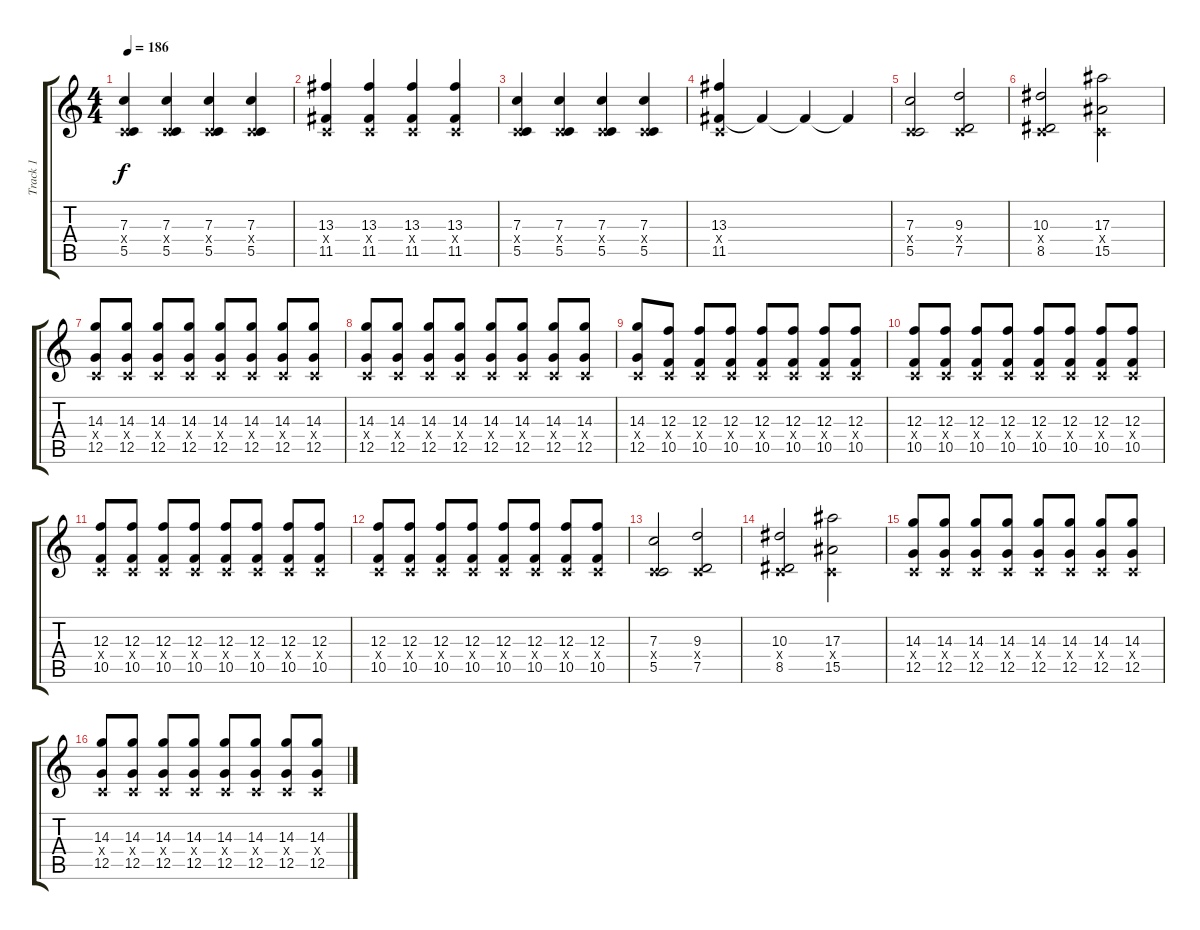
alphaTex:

\track ("Track 1" "Track 1") {instrument distortionguitar}
\staff {score tabs}
\tuning (D4 A3 F3 C3 G2 C2) {hide}
\ts (4 4)
\tempo 186
\clef g2
\ks c
(7.3 0.4{x} 5.5).4{dy f} (7.3 0.4{x} 5.5).4 (7.3 0.4{x} 5.5).4 (7.3 0.4{x} 5.5).4 |
(13.3 0.4{x} 11.5).4 (13.3 0.4{x} 11.5).4 (13.3 0.4{x} 11.5).4 (13.3 0.4{x} 11.5).4 |
(7.3 0.4{x} 5.5).4 (7.3 0.4{x} 5.5).4 (7.3 0.4{x} 5.5).4 (7.3 0.4{x} 5.5).4 |
(13.3 0.4{x} 11.5).4 11.5{t}.4 11.5{t}.4 11.5{t}.4 |
(7.3 0.4{x} 5.5).2 (9.3 0.4{x} 7.5).2 |
(10.3 0.4{x} 8.5).2 (17.3 0.4{x} 15.5).2 |
(14.3 0.4{x} 12.5).8 (14.3 0.4{x} 12.5).8 (14.3 0.4{x} 12.5).8 (14.3 0.4{x} 12.5).8 (14.3 0.4{x} 12.5).8 (14.3 0.4{x} 12.5).8 (14.3 0.4{x} 12.5).8 (14.3 0.4{x} 12.5).8 |
(14.3 0.4{x} 12.5).8 (14.3 0.4{x} 12.5).8 (14.3 0.4{x} 12.5).8 (14.3 0.4{x} 12.5).8 (14.3 0.4{x} 12.5).8 (14.3 0.4{x} 12.5).8 (14.3 0.4{x} 12.5).8 (14.3 0.4{x} 12.5).8 |
(14.3 0.4{x} 12.5).8 (12.3 0.4{x} 10.5).8 (12.3 0.4{x} 10.5).8 (12.3 0.4{x} 10.5).8 (12.3 0.4{x} 10.5).8 (12.3 0.4{x} 10.5).8 (12.3 0.4{x} 10.5).8 (12.3 0.4{x} 10.5).8 |
(12.3 0.4{x} 10.5).8 (12.3 0.4{x} 10.5).8 (12.3 0.4{x} 10.5).8 (12.3 0.4{x} 10.5).8 (12.3 0.4{x} 10.5).8 (12.3 0.4{x} 10.5).8 (12.3 0.4{x} 10.5).8 (12.3 0.4{x} 10.5).8 |
(12.3 0.4{x} 10.5).8 (12.3 0.4{x} 10.5).8 (12.3 0.4{x} 10.5).8 (12.3 0.4{x} 10.5).8 (12.3 0.4{x} 10.5).8 (12.3 0.4{x} 10.5).8 (12.3 0.4{x} 10.5).8 (12.3 0.4{x} 10.5).8 |
(12.3 0.4{x} 10.5).8 (12.3 0.4{x} 10.5).8 (12.3 0.4{x} 10.5).8 (12.3 0.4{x} 10.5).8 (12.3 0.4{x} 10.5).8 (12.3 0.4{x} 10.5).8 (12.3 0.4{x} 10.5).8 (12.3 0.4{x} 10.5).8 |
(7.3 0.4{x} 5.5).2 (9.3 0.4{x} 7.5).2 |
(10.3 0.4{x} 8.5).2 (17.3 0.4{x} 15.5).2 |
(14.3 0.4{x} 12.5).8 (14.3 0.4{x} 12.5).8 (14.3 0.4{x} 12.5).8 (14.3 0.4{x} 12.5).8 (14.3 0.4{x} 12.5).8 (14.3 0.4{x} 12.5).8 (14.3 0.4{x} 12.5).8 (14.3 0.4{x} 12.5).8 |
(14.3 0.4{x} 12.5).8 (14.3 0.4{x} 12.5).8 (14.3 0.4{x} 12.5).8 (14.3 0.4{x} 12.5).8 (14.3 0.4{x} 12.5).8 (14.3 0.4{x} 12.5).8 (14.3 0.4{x} 12.5).8 (14.3 0.4{x} 12.5).8
